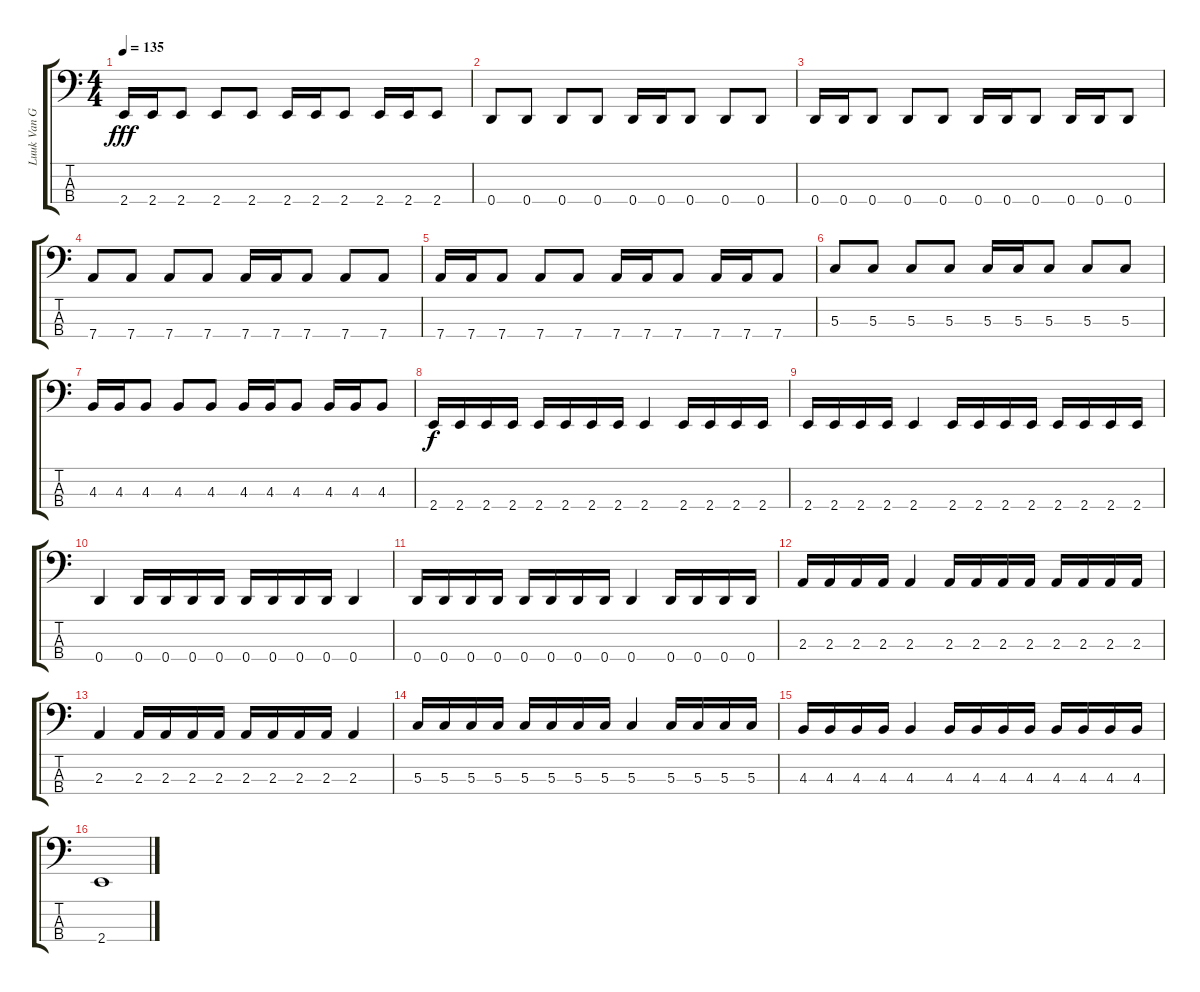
\track ("Luuk Van Gerven" "Luuk Van G") {instrument electricbassfinger}
\staff {score tabs}
\tuning (F2 C2 G1 D1) {hide}
\ts (4 4)
\tempo 135
\clef f4
\ks c
2.4.16{dy fff} 2.4.16 2.4.8 2.4.8 2.4.8 2.4.16 2.4.16 2.4.8 2.4.16 2.4.16 2.4.8 |
0.4.8 0.4.8 0.4.8 0.4.8 0.4.16 0.4.16 0.4.8 0.4.8 0.4.8 |
0.4.16 0.4.16 0.4.8 0.4.8 0.4.8 0.4.16 0.4.16 0.4.8 0.4.16 0.4.16 0.4.8 |
7.4.8 7.4.8 7.4.8 7.4.8 7.4.16 7.4.16 7.4.8 7.4.8 7.4.8 |
7.4.16 7.4.16 7.4.8 7.4.8 7.4.8 7.4.16 7.4.16 7.4.8 7.4.16 7.4.16 7.4.8 |
5.3.8 5.3.8 5.3.8 5.3.8 5.3.16 5.3.16 5.3.8 5.3.8 5.3.8 |
4.3.16 4.3.16 4.3.8 4.3.8 4.3.8 4.3.16 4.3.16 4.3.8 4.3.16 4.3.16 4.3.8 |
2.4.16{dy f} 2.4.16 2.4.16 2.4.16 2.4.16 2.4.16 2.4.16 2.4.16 2.4.4 2.4.16 2.4.16 2.4.16 2.4.16 |
2.4.16 2.4.16 2.4.16 2.4.16 2.4.4 2.4.16 2.4.16 2.4.16 2.4.16 2.4.16 2.4.16 2.4.16 2.4.16 |
0.4.4 0.4.16 0.4.16 0.4.16 0.4.16 0.4.16 0.4.16 0.4.16 0.4.16 0.4.4 |
0.4.16 0.4.16 0.4.16 0.4.16 0.4.16 0.4.16 0.4.16 0.4.16 0.4.4 0.4.16 0.4.16 0.4.16 0.4.16 |
2.3.16 2.3.16 2.3.16 2.3.16 2.3.4 2.3.16 2.3.16 2.3.16 2.3.16 2.3.16 2.3.16 2.3.16 2.3.16 |
2.3.4 2.3.16 2.3.16 2.3.16 2.3.16 2.3.16 2.3.16 2.3.16 2.3.16 2.3.4 |
5.3.16 5.3.16 5.3.16 5.3.16 5.3.16 5.3.16 5.3.16 5.3.16 5.3.4 5.3.16 5.3.16 5.3.16 5.3.16 |
4.3.16 4.3.16 4.3.16 4.3.16 4.3.4 4.3.16 4.3.16 4.3.16 4.3.16 4.3.16 4.3.16 4.3.16 4.3.16 |
2.4.1{volume 4}
